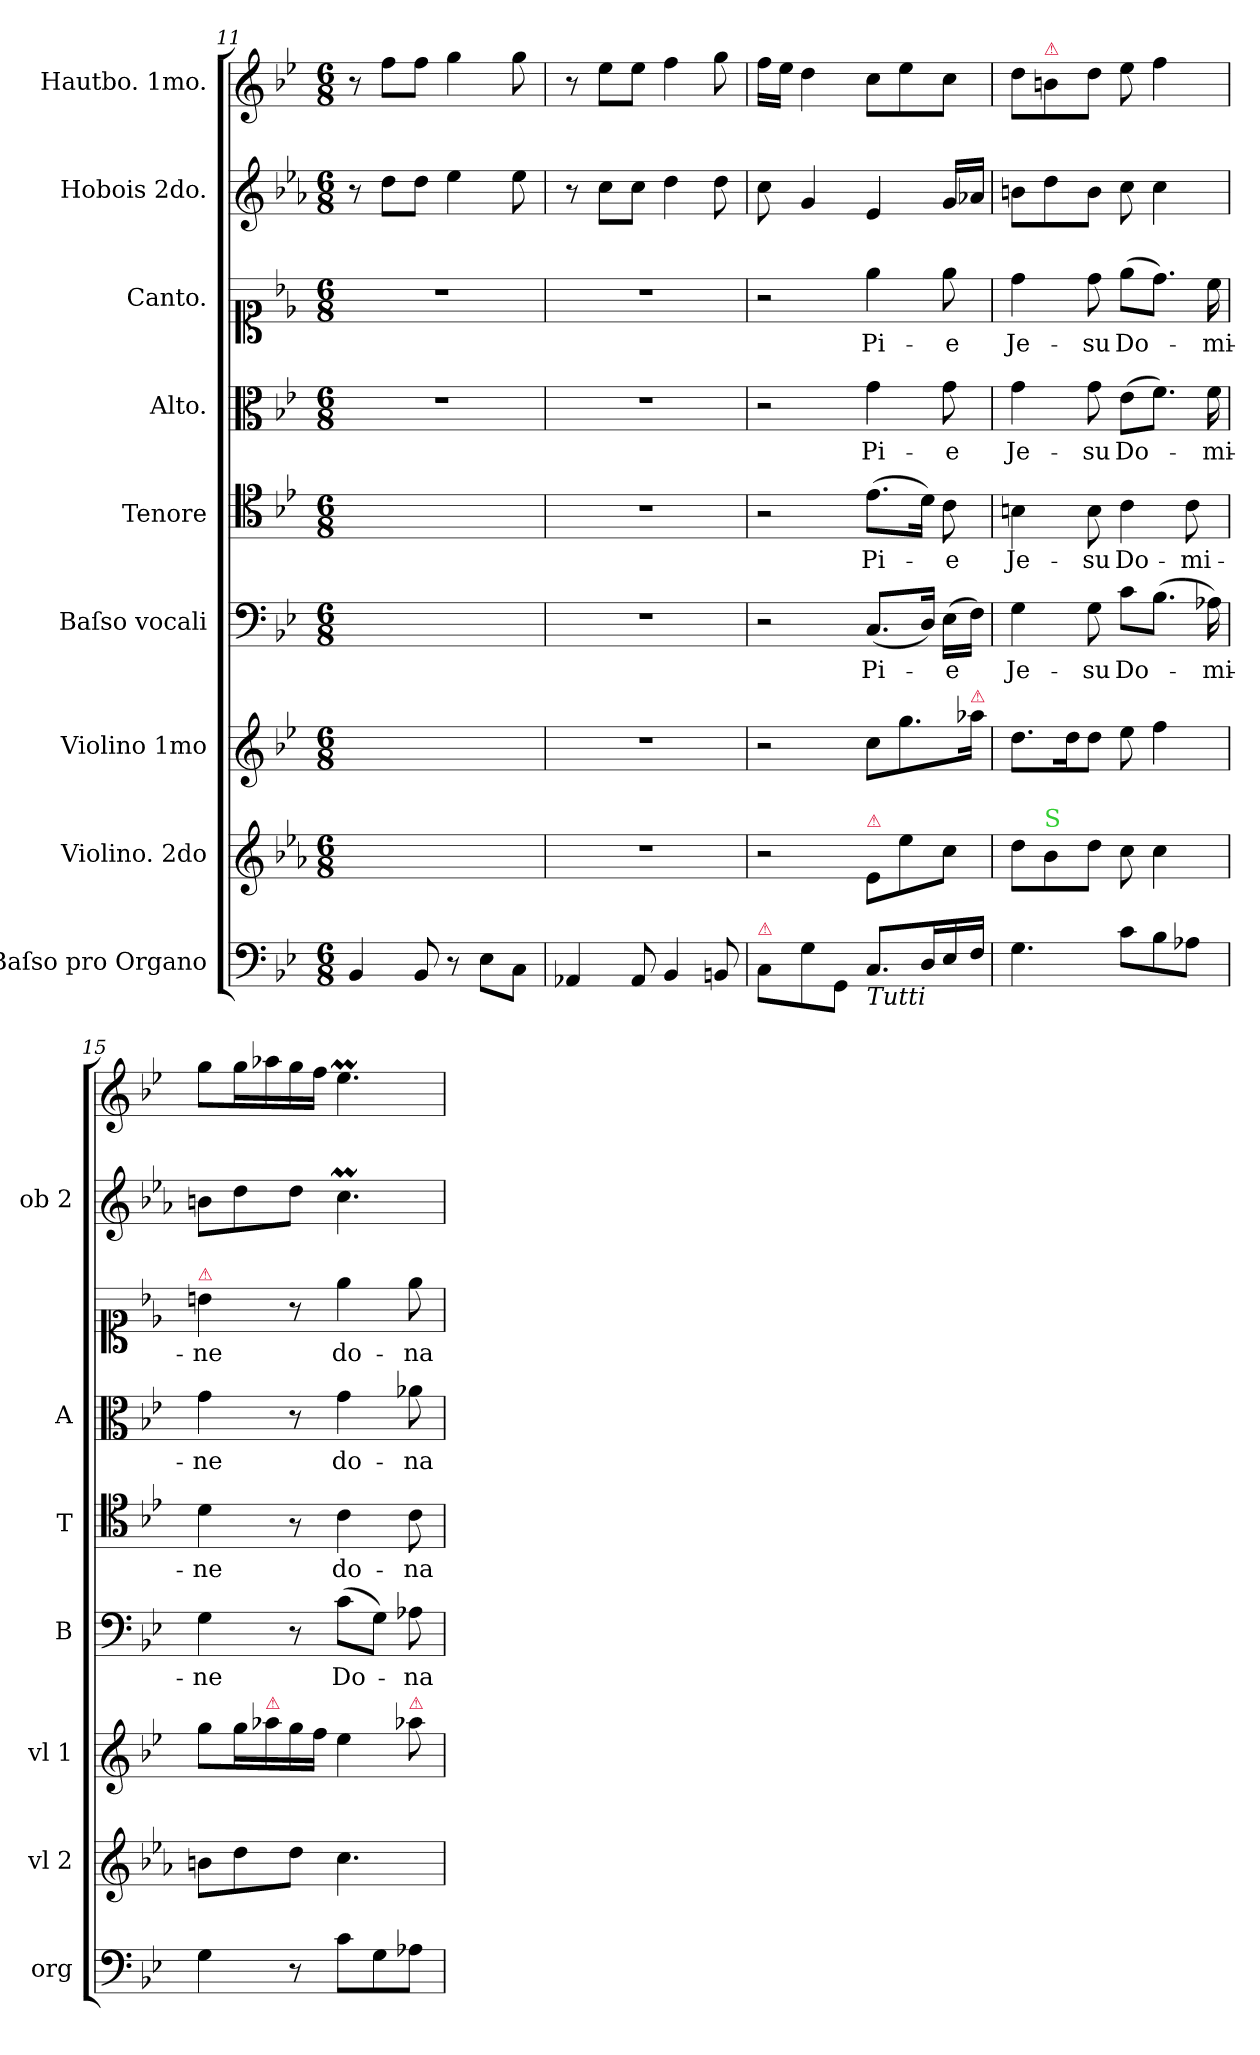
**kern	**kern	**kern	**kern	**text	**kern	**text	**kern	**text	**kern	**text	**kern	**kern
*part9	*part8	*part7	*part6	*part6	*part5	*part5	*part4	*part4	*part3	*part3	*part2	*part1
*staff9	*staff8	*staff7	*staff6	*staff6	*staff5	*staff5	*staff4	*staff4	*staff3	*staff3	*staff2	*staff1
*I"Baſso pro Organo	*I"Violino. 2do	*I"Violino 1mo	*I"Baſso vocali	*	*I"Tenore	*	*I"Alto.	*	*I"Canto.	*	*I"Hobois 2do.	*I"Hautbo. 1mo.
*I'org	*I'vl 2	*I'vl 1	*I'B	*	*I'T	*	*I'A	*	*	*	*I'ob 2	*
*clefF4	*clefG2	*clefG2	*clefF4	*	*clefC4	*	*clefC3	*	*clefC1	*	*clefG2	*clefG2
*k[b-e-]	*k[b-e-a-]	*k[b-e-]	*k[b-e-]	*	*k[b-e-]	*	*k[b-e-]	*	*k[b-e-]	*	*k[b-e-a-]	*k[b-e-]
*M6/8	*M6/8	*M6/8	*M6/8	*	*M6/8	*	*M6/8	*	*M6/8	*	*M6/8	*M6/8
=11	=11	=11	=11	=11	=11	=11	=11	=11	=11	=11	=11	=11
4BB-/	2.ryy	2.ryy	2.ryy	.	2.ryy	.	2.r	.	2.r	.	8r	8r
.	.	.	.	.	.	.	.	.	.	.	8dd\L	8ff\L
8BB-/	.	.	.	.	.	.	.	.	.	.	8dd\J	8ff\J
8r	.	.	.	.	.	.	.	.	.	.	4ee-\	4gg\
8E-\L	.	.	.	.	.	.	.	.	.	.	.	.
8C\J	.	.	.	.	.	.	.	.	.	.	8ee-\	8gg\
=12	=12	=12	=12	=12	=12	=12	=12	=12	=12	=12	=12	=12
4AA-X/	2.r	2.r	2.r	.	2.r	.	2.r	.	2.r	.	8r	8r
.	.	.	.	.	.	.	.	.	.	.	8cc\L	8ee-\L
8AA-/	.	.	.	.	.	.	.	.	.	.	8cc\J	8ee-\J
4BB-/	.	.	.	.	.	.	.	.	.	.	4dd\	4ff\
8BBn/	.	.	.	.	.	.	.	.	.	.	8dd\	8gg\
=13	=13	=13	=13	=13	=13	=13	=13	=13	=13	=13	=13	=13
!LO:TX:a:color=crimson:t=⚠	!	!	!	!	!	!	!	!	!	!	!	!
!	!LO:N:vis=2	!LO:N:vis=2	!LO:N:vis=2	!	!LO:N:vis=2	!	!LO:N:vis=2	!	!LO:N:vis=2	!	!	!
8C\L	4.r	4.r	4.r	.	4.r	.	4.r	.	4.r	.	8cc\	16ff\LL
.	.	.	.	.	.	.	.	.	.	.	.	16ee-\JJ
8G\	.	.	.	.	.	.	.	.	.	.	4g/	4dd\
8GG/J	.	.	.	.	.	.	.	.	.	.	.	.
!	!LO:TX:a:color=crimson:t=⚠	!	!	!	!	!	!	!	!	!	!	!
!LO:TX:b:i:t=Tutti	!	!	!	!	!	!	!	!	!	!	!	!
!	!	!	!	!	!	!LO:LY:i	!	!	!	!	!	!
8.C/L	8e-/L	8cc\L	(8.C/L	Pi-	(8.e-\L	Pi-	4g\	Pi-	4ee-\	Pi-	4e-/	8cc\L
.	8ee-\	8.gg\	.	.	.	.	.	.	.	.	.	8ee-\
16D/L	.	.	16D/Jk)	.	16d\Jk)	.	.	.	.	.	.	.
!	!	!	!	!	!	!LO:LY:i	!	!	!	!	!	!
16E-/	8cc\J	.	(16E-\LL	-e	8c\	-e	8g\	-e	8ee-\	-e	16g/LL	8cc\J
!	!	!LO:TX:a:color=crimson:t=⚠	!	!	!	!	!	!	!	!	!	!
16F/JJ	.	16aa-X\Jk	16F\JJ)	.	.	.	.	.	.	.	16a-X/JJ	.
=14	=14	=14	=14	=14	=14	=14	=14	=14	=14	=14	=14	=14
!	!	!	!	!	!	!LO:LY:i	!	!	!	!	!	!
4.G\	8dd\L	8.dd\L	4G\	Je-	4Bn\	Je-	4g\	Je-	4dd\	Je-	8bn\L	8dd\L
!	!	!	!	!	!	!	!	!	!	!	!	!LO:TX:a:color=crimson:t=⚠
!	!LO:TX:a:color=limegreen:t=S	!	!	!	!	!	!	!	!	!	!	!
.	8b-\	.	.	.	.	.	.	.	.	.	8dd\	8bn\
.	.	16dd\K	.	.	.	.	.	.	.	.	.	.
!	!	!	!	!	!	!LO:LY:i	!	!	!	!	!	!
.	8dd\J	8dd\J	8G\	-su	8B\	-su	8g\	-su	8dd\	-su	8b\J	8dd\J
!	!	!	!	!	!	!LO:LY:i	!	!	!	!	!	!
8c\L	8cc\	8ee-\	8c\L	Do-	4c\	Do-	(8e-\L	Do-	(8ee-\L	Do-	8cc\	8ee-\
8B-\	4cc\	4ff\	(8.B-\J	.	.	.	8.f\J)	.	8.dd\J)	.	4cc\	4ff\
!	!	!	!	!	!	!LO:LY:i	!	!	!	!	!	!
8A-X\J	.	.	.	.	8c\	-mi-	.	.	.	.	.	.
.	.	.	16A-X\)	-mi-	.	.	16f\	-mi-	16cc\	-mi-	.	.
=15	=15	=15	=15	=15	=15	=15	=15	=15	=15	=15	=15	=15
!	!	!	!	!	!	!	!	!	!LO:TX:a:color=crimson:t=⚠	!	!	!
!	!	!	!	!	!	!LO:LY:i	!	!	!	!	!	!
4G\	8bn\L	8gg\L	4G\	-ne	4d\	-ne	4g\	-ne	4bn\	-ne	8bn\L	8gg\L
.	8dd\	16gg\L	.	.	.	.	.	.	.	.	8dd\	16gg\L
!	!	!LO:TX:a:color=crimson:t=⚠	!	!	!	!	!	!	!	!	!	!
.	.	16aa-X\	.	.	.	.	.	.	.	.	.	16aa-X\
8r	8dd\J	16gg\	8r	.	8r	.	8r	.	8r	.	8dd\J	16gg\
.	.	16ff\JJ	.	.	.	.	.	.	.	.	.	16ff\JJ
!	!	!	!	!	!	!LO:LY:i	!	!	!	!	!	!
8c\L	4.cc\	4ee-\	(8c\L	Do-	4c\	do-	4g\	do-	4ee-\	do-	4.ccM\	4.ee-M\
8G\	.	.	8G\J)	.	.	.	.	.	.	.	.	.
!	!	!LO:TX:a:color=crimson:t=⚠	!	!	!	!	!	!	!	!	!	!
!	!	!	!	!	!	!LO:LY:i	!	!	!	!	!	!
8A-X\J	.	8aa-X\	8A-X\	-na	8c\	-na	8a-X\	-na	8ee-\	-na	.	.
=	=	=	=	=	=	=	=	=	=	=	=	=
*-	*-	*-	*-	*-	*-	*-	*-	*-	*-	*-	*-	*-
